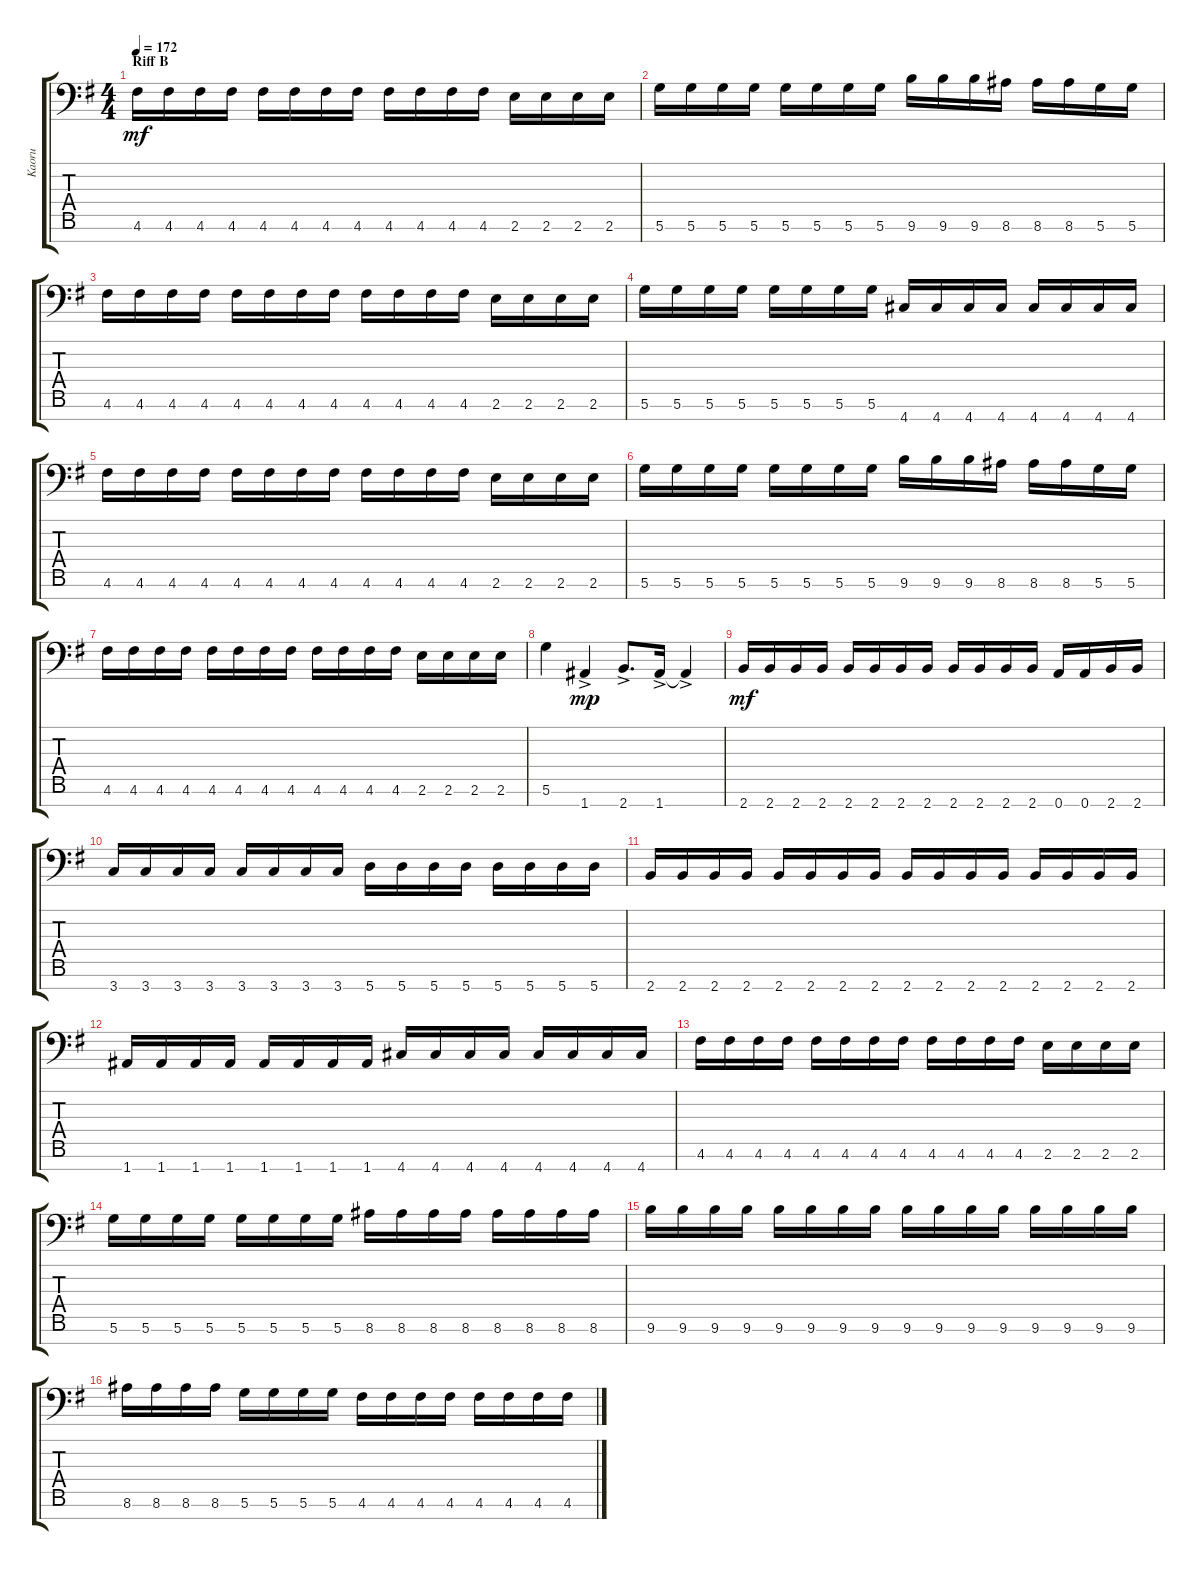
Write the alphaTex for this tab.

\track ("Kaoru" "Kaoru") {instrument overdrivenguitar}
\staff {score tabs}
\tuning (E4 B3 G3 D3 A2 D2 A1) {hide}
\ts (4 4)
\section ("" "Riff B")
\tempo 172
\clef f4
\ks eminor
4.6.16{dy mf} 4.6.16 4.6.16 4.6.16 4.6.16 4.6.16 4.6.16 4.6.16 4.6.16 4.6.16 4.6.16 4.6.16 2.6.16 2.6.16 2.6.16 2.6.16 |
5.6.16 5.6.16 5.6.16 5.6.16 5.6.16 5.6.16 5.6.16 5.6.16 9.6.16 9.6.16 9.6.16 8.6.16 8.6.16 8.6.16 5.6.16 5.6.16 |
4.6.16 4.6.16 4.6.16 4.6.16 4.6.16 4.6.16 4.6.16 4.6.16 4.6.16 4.6.16 4.6.16 4.6.16 2.6.16 2.6.16 2.6.16 2.6.16 |
5.6.16 5.6.16 5.6.16 5.6.16 5.6.16 5.6.16 5.6.16 5.6.16 4.7.16 4.7.16 4.7.16 4.7.16 4.7.16 4.7.16 4.7.16 4.7.16 |
4.6.16 4.6.16 4.6.16 4.6.16 4.6.16 4.6.16 4.6.16 4.6.16 4.6.16 4.6.16 4.6.16 4.6.16 2.6.16 2.6.16 2.6.16 2.6.16 |
5.6.16 5.6.16 5.6.16 5.6.16 5.6.16 5.6.16 5.6.16 5.6.16 9.6.16 9.6.16 9.6.16 8.6.16 8.6.16 8.6.16 5.6.16 5.6.16 |
4.6.16 4.6.16 4.6.16 4.6.16 4.6.16 4.6.16 4.6.16 4.6.16 4.6.16 4.6.16 4.6.16 4.6.16 2.6.16 2.6.16 2.6.16 2.6.16 |
5.6.4 1.7{ac}.4{dy mp} 2.7{ac}.8{d} 1.7{ac}.16 1.7{ac t}.4 |
2.7.16{dy mf} 2.7.16 2.7.16 2.7.16 2.7.16 2.7.16 2.7.16 2.7.16 2.7.16 2.7.16 2.7.16 2.7.16 0.7.16 0.7.16 2.7.16 2.7.16 |
3.7.16 3.7.16 3.7.16 3.7.16 3.7.16 3.7.16 3.7.16 3.7.16 5.7.16 5.7.16 5.7.16 5.7.16 5.7.16 5.7.16 5.7.16 5.7.16 |
2.7.16 2.7.16 2.7.16 2.7.16 2.7.16 2.7.16 2.7.16 2.7.16 2.7.16 2.7.16 2.7.16 2.7.16 2.7.16 2.7.16 2.7.16 2.7.16 |
1.7.16 1.7.16 1.7.16 1.7.16 1.7.16 1.7.16 1.7.16 1.7.16 4.7.16 4.7.16 4.7.16 4.7.16 4.7.16 4.7.16 4.7.16 4.7.16 |
4.6.16 4.6.16 4.6.16 4.6.16 4.6.16 4.6.16 4.6.16 4.6.16 4.6.16 4.6.16 4.6.16 4.6.16 2.6.16 2.6.16 2.6.16 2.6.16 |
5.6.16 5.6.16 5.6.16 5.6.16 5.6.16 5.6.16 5.6.16 5.6.16 8.6.16 8.6.16 8.6.16 8.6.16 8.6.16 8.6.16 8.6.16 8.6.16 |
9.6.16 9.6.16 9.6.16 9.6.16 9.6.16 9.6.16 9.6.16 9.6.16 9.6.16 9.6.16 9.6.16 9.6.16 9.6.16 9.6.16 9.6.16 9.6.16 |
8.6.16 8.6.16 8.6.16 8.6.16 5.6.16 5.6.16 5.6.16 5.6.16 4.6.16 4.6.16 4.6.16 4.6.16 4.6.16 4.6.16 4.6.16 4.6.16
